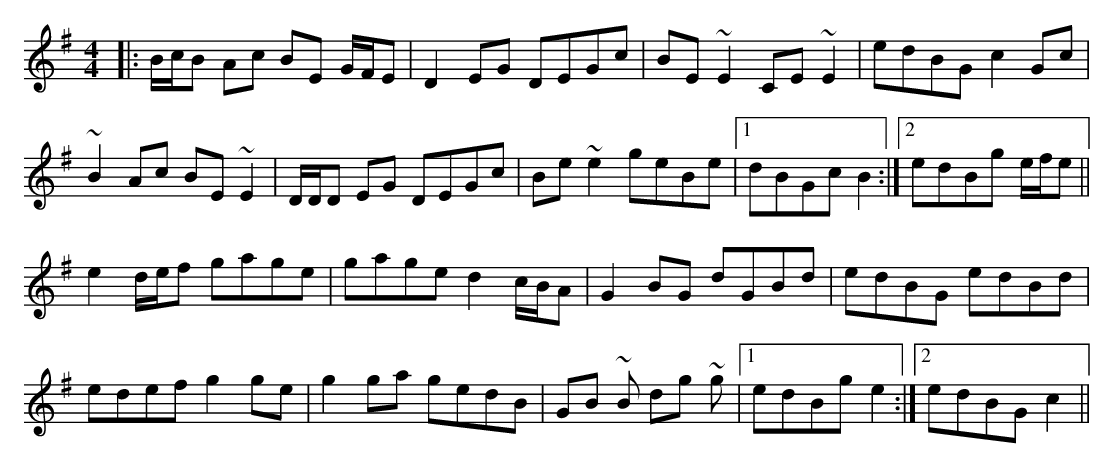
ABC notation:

X:1
M:4/4
K:G
|:B/c/B Ac BE G/F/E|D2 EG DEGc|BE ~E2 CE ~E2|edBG c2 Gc|
~B2 Ac BE ~E2|D/D/D EG DEGc|Be ~e2 geBe|1 dBGc B2:|2 edBg e/f/e||
e2 d/e/f gage|gage d2 c/B/A|G2 BG dGBd|edBG edBd|
edef g2 ge|g2 ga gedB|GB ~B dg ~g|1 edBg e2:|2 edBG c2||
